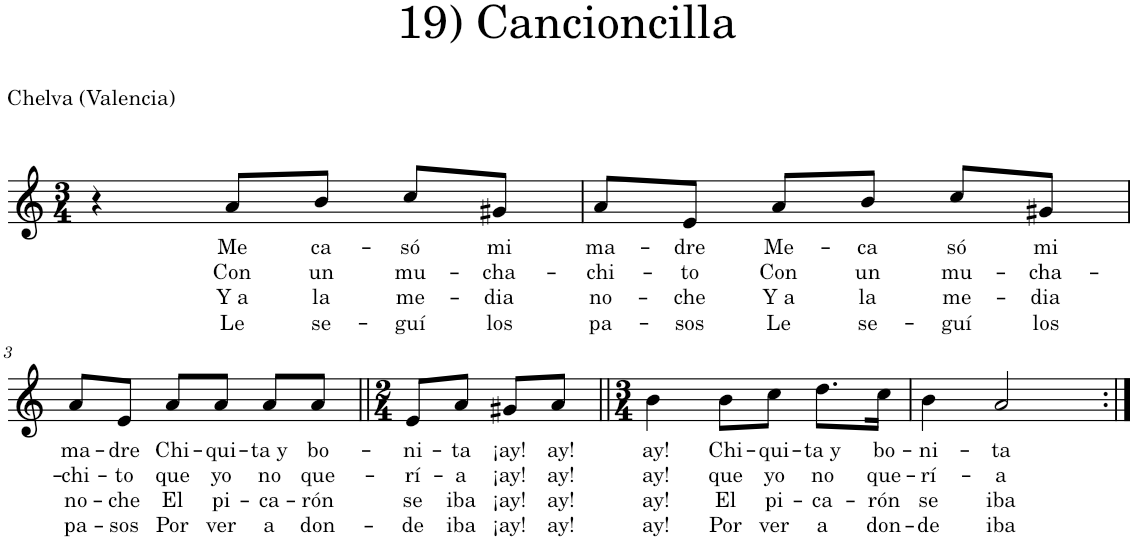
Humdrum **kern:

**kern	**text	**text	**text	**text
*part1	*part1	*part1	*part1	*part1
*staff1	*staff1	*staff1	*staff1	*staff1
*I"Piano	*	*	*	*
*I'Pno.	*	*	*	*
*clefG2	*	*	*	*
*k[]	*	*	*	*
*M3/4	*	*	*	*
=1	=1	=1	=1	=1
4r	.	.	.	.
!	!LO:LY:b	!LO:LY:b	!LO:LY:b	!LO:LY:b
8a/L	Me	Con	Y a	Le
!	!LO:LY:b	!LO:LY:b	!LO:LY:b	!LO:LY:b
8b/J	ca-	un	la	se-
!	!LO:LY:b	!LO:LY:b	!LO:LY:b	!LO:LY:b
8cc/L	-só	mu-	me-	-guí
!	!LO:LY:b	!LO:LY:b	!LO:LY:b	!LO:LY:b
8g#X/J	mi	-cha-	-dia	los
=2	=2	=2	=2	=2
!	!LO:LY:b	!LO:LY:b	!LO:LY:b	!LO:LY:b
8a/L	ma-	-chi-	no-	pa-
!	!LO:LY:b	!LO:LY:b	!LO:LY:b	!LO:LY:b
8e/J	-dre	-to	-che	-sos
!	!LO:LY:b	!LO:LY:b	!LO:LY:b	!LO:LY:b
8a/L	Me-	Con	Y a	Le
!	!LO:LY:b	!LO:LY:b	!LO:LY:b	!LO:LY:b
8b/J	-ca	un	la	se-
!	!LO:LY:b	!LO:LY:b	!LO:LY:b	!LO:LY:b
8cc/L	só	mu-	me-	-guí
!	!LO:LY:b	!LO:LY:b	!LO:LY:b	!LO:LY:b
8g#X/J	mi	-cha-	-dia	los
!!LO:LB:g=z
=3	=3	=3	=3	=3
!	!LO:LY:b	!LO:LY:b	!LO:LY:b	!LO:LY:b
8a/L	ma-	-chi-	no-	pa-
!	!LO:LY:b	!LO:LY:b	!LO:LY:b	!LO:LY:b
8e/J	-dre	-to	-che	-sos
!	!LO:LY:b	!LO:LY:b	!LO:LY:b	!LO:LY:b
8a/L	Chi-	que	El	Por
!	!LO:LY:b	!LO:LY:b	!LO:LY:b	!LO:LY:b
8a/J	-qui-	yo	pi-	ver
!	!LO:LY:b	!LO:LY:b	!LO:LY:b	!LO:LY:b
8a/L	-ta y	no	-ca-	a
!	!LO:LY:b	!LO:LY:b	!LO:LY:b	!LO:LY:b
8a/J	bo-	que-	-rón	don-
=4||	=4||	=4||	=4||	=4||
*M2/4	*	*	*	*
!	!LO:LY:b	!LO:LY:b	!LO:LY:b	!LO:LY:b
8e/L	-ni-	-rí-	se	-de
!	!LO:LY:b	!LO:LY:b	!LO:LY:b	!LO:LY:b
8a/J	-ta	-a	iba	iba
!	!LO:LY:b	!LO:LY:b	!LO:LY:b	!LO:LY:b
8g#X/L	¡ay!	¡ay!	¡ay!	¡ay!
!	!LO:LY:b	!LO:LY:b	!LO:LY:b	!LO:LY:b
8a/J	ay!	ay!	ay!	ay!
=5||	=5||	=5||	=5||	=5||
*M3/4	*	*	*	*
!	!LO:LY:b	!LO:LY:b	!LO:LY:b	!LO:LY:b
4b\	ay!	ay!	ay!	ay!
!	!LO:LY:b	!LO:LY:b	!LO:LY:b	!LO:LY:b
8b\L	Chi-	que	El	Por
!	!LO:LY:b	!LO:LY:b	!LO:LY:b	!LO:LY:b
8cc\J	-qui-	yo	pi-	ver
!	!LO:LY:b	!LO:LY:b	!LO:LY:b	!LO:LY:b
8.dd\L	-ta y	no	-ca-	a
!	!LO:LY:b	!LO:LY:b	!LO:LY:b	!LO:LY:b
16cc\Jk	bo-	que-	-rón	don-
=6	=6	=6	=6	=6
!	!LO:LY:b	!LO:LY:b	!LO:LY:b	!LO:LY:b
4b\	-ni-	-rí-	se	-de
!	!LO:LY:b	!LO:LY:b	!LO:LY:b	!LO:LY:b
2a/	-ta	-a	iba	iba
=:|!	=:|!	=:|!	=:|!	=:|!
*-	*-	*-	*-	*-
